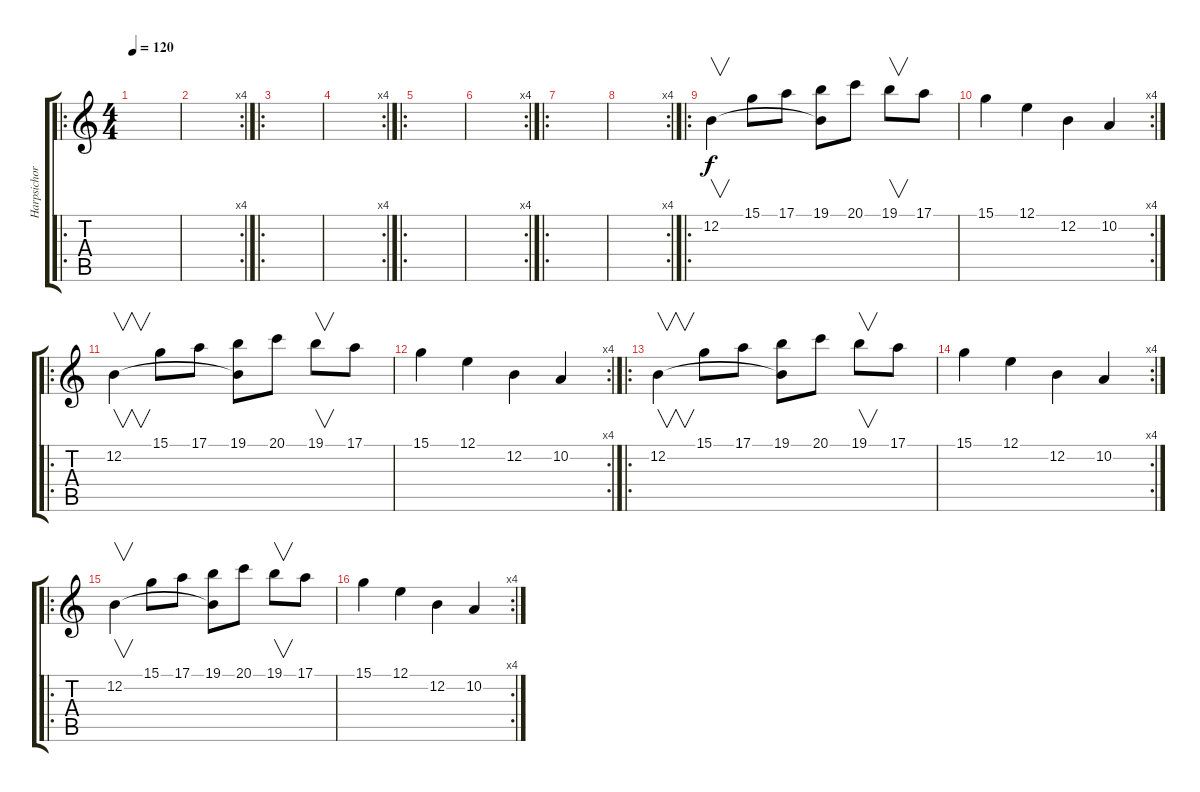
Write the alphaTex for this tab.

\track ("Harpsichord" "Harpsichor") {instrument harpsichord}
\staff {score tabs}
\tuning (E4 B3 G3 D3 A2 E2) {hide}
\ro
\ts (4 4)
\tempo 120
\clef g2
\ks c
|
\rc 4
|
\ro
|
\rc 4
|
\ro
|
\rc 4
|
\ro
|
\rc 4
|
\ro
12.2.4{v} 15.1.8 17.1.8 (19.1 12.2{t}).8 20.1.8 19.1.8{v} 17.1.8 |
\rc 4
15.1.4 12.1.4 12.2.4 10.2.4 |
\ro
12.2.4{v} 15.1.8 17.1.8 (19.1 12.2{t}).8 20.1.8 19.1.8{v} 17.1.8 |
\rc 4
15.1.4 12.1.4 12.2.4 10.2.4 |
\ro
12.2.4{v} 15.1.8 17.1.8 (19.1 12.2{t}).8 20.1.8 19.1.8{v} 17.1.8 |
\rc 4
15.1.4 12.1.4 12.2.4 10.2.4 |
\ro
12.2.4{v} 15.1.8 17.1.8 (19.1 12.2{t}).8 20.1.8 19.1.8{v} 17.1.8 |
\rc 4
15.1.4 12.1.4 12.2.4 10.2.4
